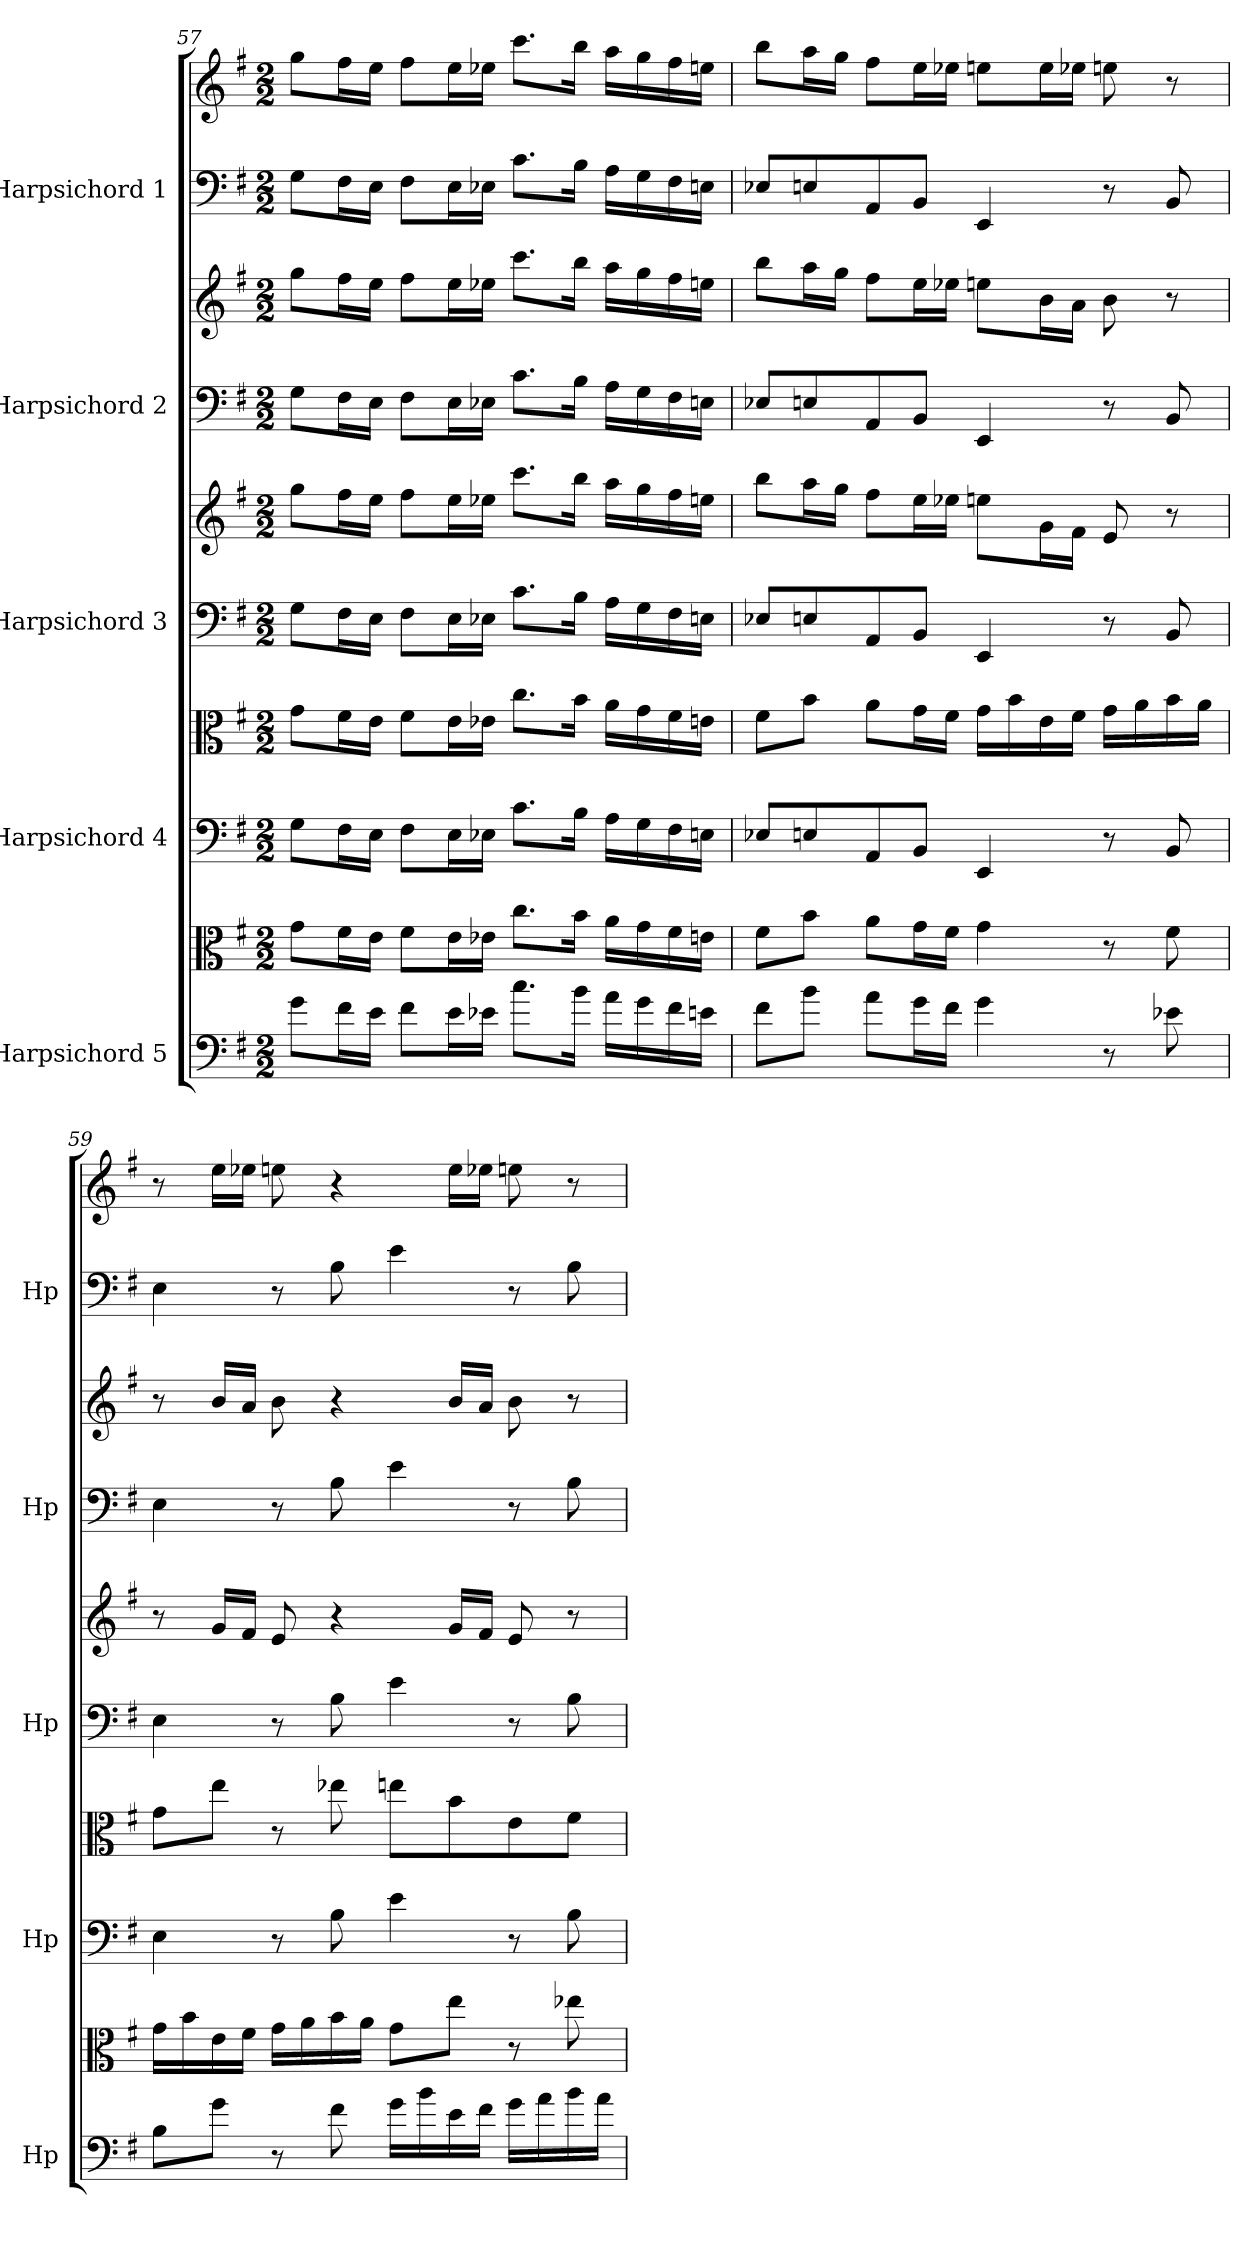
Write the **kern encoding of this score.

**kern	**kern	**kern	**kern	**kern	**kern	**kern	**kern	**kern	**kern
*part5	*part5	*part4	*part4	*part3	*part3	*part2	*part2	*part1	*part1
*staff10	*staff9	*staff8	*staff7	*staff6	*staff5	*staff4	*staff3	*staff2	*staff1
*I"Harpsichord 5	*	*I"Harpsichord 4	*	*I"Harpsichord 3	*	*I"Harpsichord 2	*	*I"Harpsichord 1	*
*I'Hp	*	*I'Hp	*	*I'Hp	*	*I'Hp	*	*I'Hp	*
!!LO:PB:g=z
*clefF4	*clefC3	*clefF4	*clefC3	*clefF4	*clefG2	*clefF4	*clefG2	*clefF4	*clefG2
*k[f#]	*k[f#]	*k[f#]	*k[f#]	*k[f#]	*k[f#]	*k[f#]	*k[f#]	*k[f#]	*k[f#]
*M2/2	*M2/2	*M2/2	*M2/2	*M2/2	*M2/2	*M2/2	*M2/2	*M2/2	*M2/2
=57	=57	=57	=57	=57	=57	=57	=57	=57	=57
8g\L	8g\L	8G\L	8g\L	8G\L	8gg\L	8G\L	8gg\L	8G\L	8gg\L
16f#\L	16f#\L	16F#\L	16f#\L	16F#\L	16ff#\L	16F#\L	16ff#\L	16F#\L	16ff#\L
16e\JJ	16e\JJ	16E\JJ	16e\JJ	16E\JJ	16ee\JJ	16E\JJ	16ee\JJ	16E\JJ	16ee\JJ
8f#\L	8f#\L	8F#\L	8f#\L	8F#\L	8ff#\L	8F#\L	8ff#\L	8F#\L	8ff#\L
16e\L	16e\L	16E\L	16e\L	16E\L	16ee\L	16E\L	16ee\L	16E\L	16ee\L
16e-X\JJ	16e-X\JJ	16E-X\JJ	16e-X\JJ	16E-X\JJ	16ee-X\JJ	16E-X\JJ	16ee-X\JJ	16E-X\JJ	16ee-X\JJ
8.cc\L	8.cc\L	8.c\L	8.cc\L	8.c\L	8.ccc\L	8.c\L	8.ccc\L	8.c\L	8.ccc\L
16b\Jk	16b\Jk	16B\Jk	16b\Jk	16B\Jk	16bb\Jk	16B\Jk	16bb\Jk	16B\Jk	16bb\Jk
16a\LL	16a\LL	16A\LL	16a\LL	16A\LL	16aa\LL	16A\LL	16aa\LL	16A\LL	16aa\LL
16g\	16g\	16G\	16g\	16G\	16gg\	16G\	16gg\	16G\	16gg\
16f#\	16f#\	16F#\	16f#\	16F#\	16ff#\	16F#\	16ff#\	16F#\	16ff#\
16en\JJ	16en\JJ	16En\JJ	16en\JJ	16En\JJ	16een\JJ	16En\JJ	16een\JJ	16En\JJ	16een\JJ
=58	=58	=58	=58	=58	=58	=58	=58	=58	=58
8f#\L	8f#\L	8E-X/L	8f#\L	8E-X/L	8bb\L	8E-X/L	8bb\L	8E-X/L	8bb\L
8b\J	8b\J	8En/	8b\J	8En/	16aa\L	8En/	16aa\L	8En/	16aa\L
.	.	.	.	.	16gg\JJ	.	16gg\JJ	.	16gg\JJ
8a\L	8a\L	8AA/	8a\L	8AA/	8ff#\L	8AA/	8ff#\L	8AA/	8ff#\L
16g\L	16g\L	8BB/J	16g\L	8BB/J	16ee\L	8BB/J	16ee\L	8BB/J	16ee\L
16f#\JJ	16f#\JJ	.	16f#\JJ	.	16ee-X\JJ	.	16ee-X\JJ	.	16ee-X\JJ
4g\	4g\	4EE/	16g\LL	4EE/	8een\L	4EE/	8een\L	4EE/	8een\L
.	.	.	16b\	.	.	.	.	.	.
.	.	.	16e\	.	16g\L	.	16b\L	.	16ee\L
.	.	.	16f#\JJ	.	16f#\JJ	.	16a\JJ	.	16ee-X\JJ
8r	8r	8r	16g\LL	8r	8e/	8r	8b\	8r	8een\
.	.	.	16a\	.	.	.	.	.	.
8e-X\	8f#\	8BB/	16b\	8BB/	8r	8BB/	8r	8BB/	8r
.	.	.	16a\JJ	.	.	.	.	.	.
!!LO:PB:g=z
=59	=59	=59	=59	=59	=59	=59	=59	=59	=59
8B\L	16g\LL	4E\	8g\L	4E\	8r	4E\	8r	4E\	8r
.	16b\	.	.	.	.	.	.	.	.
8g\J	16e\	.	8ee\J	.	16g/LL	.	16b/LL	.	16ee\LL
.	16f#\JJ	.	.	.	16f#/JJ	.	16a/JJ	.	16ee-X\JJ
8r	16g\LL	8r	8r	8r	8e/	8r	8b\	8r	8een\
.	16a\	.	.	.	.	.	.	.	.
8f#\	16b\	8B\	8ee-X\	8B\	4r	8B\	4r	8B\	4r
.	16a\JJ	.	.	.	.	.	.	.	.
16g\LL	8g\L	4e\	8een\L	4e\	.	4e\	.	4e\	.
16b\	.	.	.	.	.	.	.	.	.
16e\	8ee\J	.	8b\	.	16g/LL	.	16b/LL	.	16ee\LL
16f#\JJ	.	.	.	.	16f#/JJ	.	16a/JJ	.	16ee-X\JJ
16g\LL	8r	8r	8e\	8r	8e/	8r	8b\	8r	8een\
16a\	.	.	.	.	.	.	.	.	.
16b\	8ee-X\	8B\	8f#\J	8B\	8r	8B\	8r	8B\	8r
16a\JJ	.	.	.	.	.	.	.	.	.
=	=	=	=	=	=	=	=	=	=
*-	*-	*-	*-	*-	*-	*-	*-	*-	*-
